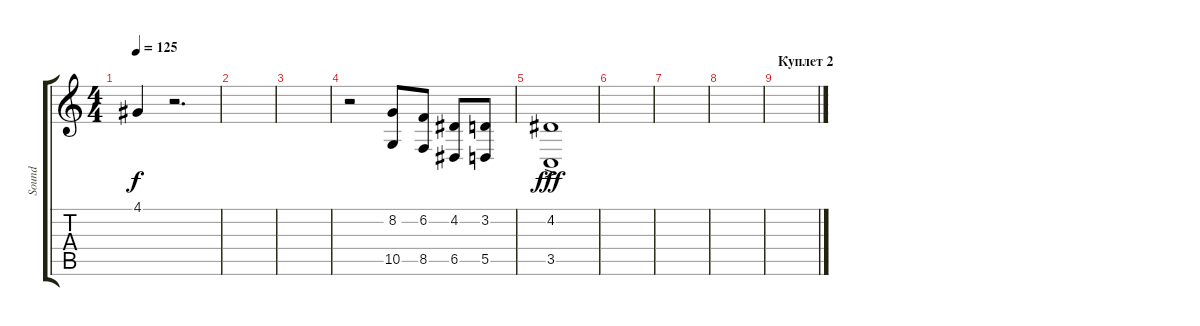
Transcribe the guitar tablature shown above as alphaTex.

\track ("Sound" "Sound") {instrument orchestrahit}
\staff {score tabs}
\tuning (E4 B3 G3 D3 A2 E2) {hide}
\ts (4 4)
\tempo 125
\clef g2
\ks c
4.1.4{dy f} r.2{d} |
|
|
r.2 (8.2 10.5).8 (6.2 8.5).8 (4.2 6.5).8 (3.2 5.5).8 |
(4.2 3.5{ac}).1{dy fff} |
|
|
|
\section ("" "Куплет 2")
